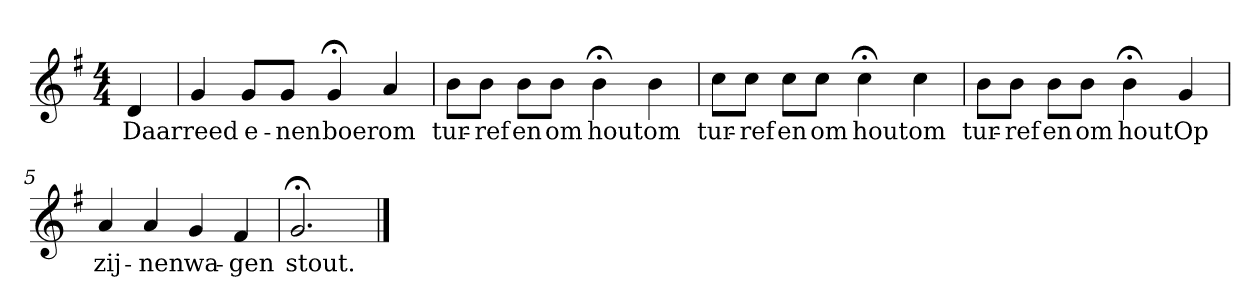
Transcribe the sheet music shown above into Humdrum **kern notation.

**kern	**text
*part1	*part1
*staff1	*staff1
*k[f#]	*
*G:	*
*M4/4	*
*MM120	*
=	=
4d	Daar
=1	=1
4g	reed
8gL	e-
8gJ	-nen
4g;<	boer
4a	om
=2	=2
8bL	tur-
8bJ	-ref
8bL	en
8bJ	om
4b;<	hout
4b	om
=3	=3
8ccL	tur-
8ccJ	-ref
8ccL	en
8ccJ	om
4cc;<	hout
4cc	om
=4	=4
8bL	tur-
8bJ	-ref
8bL	en
8bJ	om
4b;<	hout
4g	Op
=5	=5
4a	zij-
4a	-nen
4g	wa-
4f#	-gen
=6	=6
2.g;<	stout.
==	==
*-	*-
